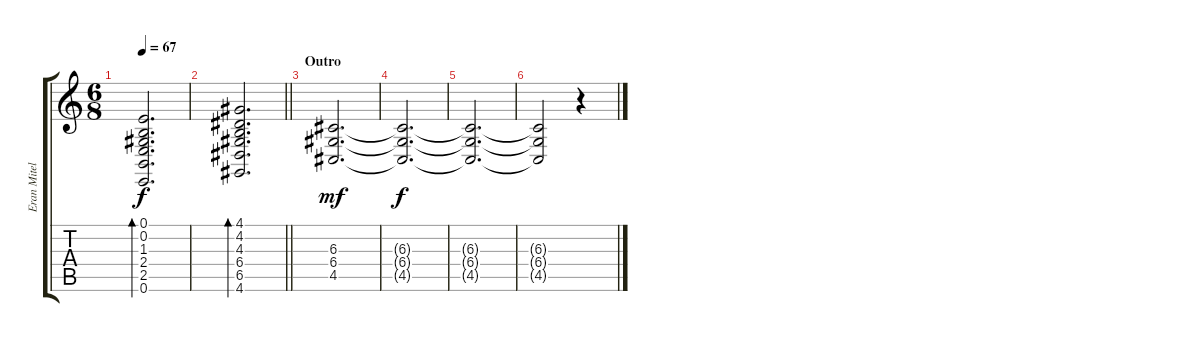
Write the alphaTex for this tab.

\track ("Eran Mitelman (Piano)" "Eran Mitel") {instrument acousticgrandpiano}
\staff {score tabs}
\tuning (E4 B3 G3 D3 A2 E2) {hide}
\ts (6 8)
\tempo 67
\clef g2
\ks c
(0.1 0.2 1.3 2.4 2.5 0.6).2{d bd 60 dy f} |
\barLineRight lightlight
(4.1 4.2 4.3 6.4 6.5 4.6).2{d bd 60} |
\section ("" "Outro")
(6.3 6.4 4.5).2{d dy mf} |
(6.3{t} 6.4{t} 4.5{t}).2{d dy f} |
(6.3{t} 6.4{t} 4.5{t}).2{d} |
(6.3{t} 6.4{t} 4.5{t}).2 r.4
